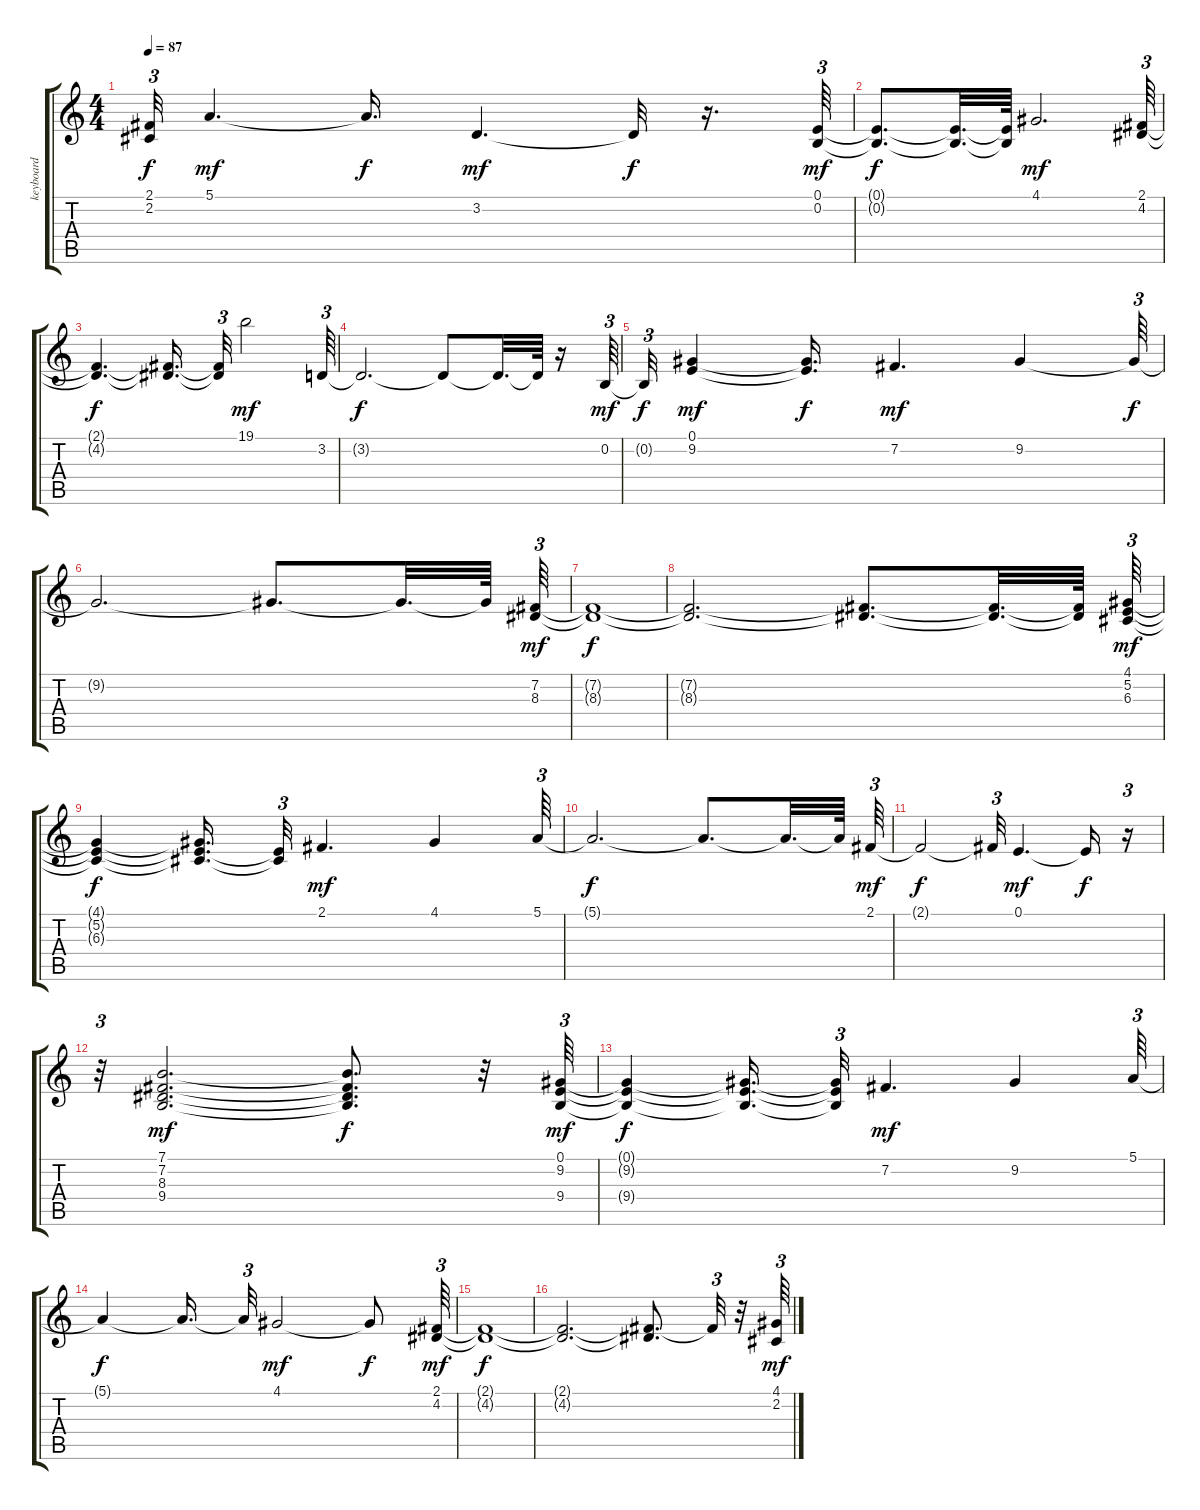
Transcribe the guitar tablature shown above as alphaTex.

\track ("keyboard" "keyboard") {instrument synthstrings1}
\staff {score tabs}
\tuning (E4 B3 G3 D3 A2 E2) {hide}
\ts (4 4)
\tempo 87
\clef g2
\ks c
(2.1{t} 2.2{t}).32{tu (3 2) dy f} 5.1.4{d dy mf} 5.1{t}.16{d dy f} 3.2.4{d dy mf} 3.2{t}.32{dy f} r.16{d} (0.1 0.2).64{tu (3 2) dy mf} |
(0.1{t} 0.2{t}).8{d dy f} (0.1{t} 0.2{t}).32{d} (0.1{t} 0.2{t}).64 4.1.2{d dy mf} (2.1 4.2).64{tu (3 2)} |
(2.1{t} 4.2{t}).4{d dy f} (2.1{t} 4.2{t}).16{d} (2.1{t} 4.2{t}).32{tu (3 2)} 19.1.2{dy mf} 3.2.64{tu (3 2)} |
3.2{t}.2{d dy f} 3.2{t}.8 3.2{t}.32{d} 3.2{t}.64 r.16 0.2.64{tu (3 2) dy mf} |
0.2{t}.32{tu (3 2) dy f} (0.1 9.2).4{dy mf} (0.1{t} 9.2{t}).16{d dy f} 7.2.4{d dy mf} 9.2.4 9.2{t}.64{tu (3 2) dy f} |
9.2{t}.2{d} 9.2{t}.8{d} 9.2{t}.32{d} 9.2{t}.64 (7.2 8.3).64{tu (3 2) dy mf} |
(7.2{t} 8.3{t}).1{dy f} |
(7.2{t} 8.3{t}).2{d} (7.2{t} 8.3{t}).8{d} (7.2{t} 8.3{t}).32{d} (7.2{t} 8.3{t}).64 (4.1 5.2 6.3).64{tu (3 2) dy mf} |
(4.1{t} 5.2{t} 6.3{t}).4{dy f} (4.1{t} 5.2{t} 6.3{t}).16{d} (5.2{t} 6.3{t}).32{tu (3 2)} 2.1.4{d dy mf} 4.1.4 5.1.64{tu (3 2)} |
5.1{t}.2{d dy f} 5.1{t}.8{d} 5.1{t}.32{d} 5.1{t}.64 2.1.64{tu (3 2) dy mf} |
2.1{t}.2{dy f} 2.1{t}.32{tu (3 2)} 0.1.4{d dy mf} 0.1{t}.16{dy f} r.16{tu (3 2)} |
r.32{tu (3 2)} (7.1 7.2 8.3 9.4).2{d dy mf} (7.1{t} 7.2{t} 8.3{t} 9.4{t}).8{d dy f} r.32 (0.1 9.2 9.4).64{tu (3 2) dy mf} |
(0.1{t} 9.2{t} 9.4{t}).4{dy f} (0.1{t} 9.2{t} 9.4{t}).16{d} (0.1{t} 9.2{t} 9.4{t}).32{tu (3 2)} 7.2.4{d dy mf} 9.2.4 5.1.64{tu (3 2)} |
5.1{t}.4{dy f} 5.1{t}.16{d} 5.1{t}.32{tu (3 2)} 4.1.2{dy mf} 4.1{t}.8{dy f} (2.1 4.2).64{tu (3 2) dy mf} |
(2.1{t} 4.2{t}).1{dy f} |
(2.1{t} 4.2{t}).2{d} (2.1{t} 4.2{t}).8{d} 2.1{t}.32{tu (3 2)} r.32 (4.1 2.2).64{tu (3 2) dy mf}
